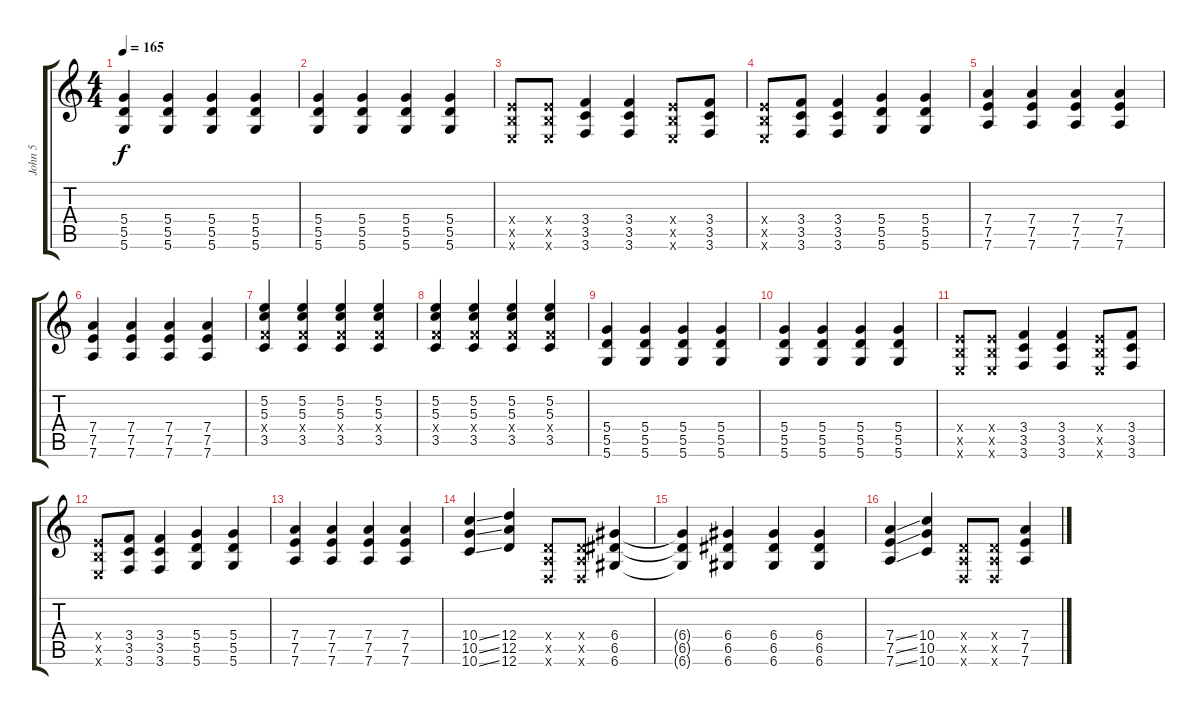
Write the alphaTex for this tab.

\track ("John 5" "John 5") {instrument acousticguitarsteel}
\staff {score tabs}
\tuning (E4 B3 G3 D3 A2 D2) {hide}
\ts (4 4)
\tempo 165
\clef g2
\ks c
(5.4 5.5 5.6).4{dy f} (5.4 5.5 5.6).4 (5.4 5.5 5.6).4 (5.4 5.5 5.6).4 |
(5.4 5.5 5.6).4 (5.4 5.5 5.6).4 (5.4 5.5 5.6).4 (5.4 5.5 5.6).4 |
(2.4{x} 2.5{x} 2.6{x}).8 (2.4{x} 2.5{x} 2.6{x}).8 (3.4 3.5 3.6).4 (3.4 3.5 3.6).4 (2.4{x} 2.5{x} 2.6{x}).8 (3.4 3.5 3.6).8 |
(2.4{x} 2.5{x} 2.6{x}).8 (3.4 3.5 3.6).8 (3.4 3.5 3.6).4 (5.4 5.5 5.6).4 (5.4 5.5 5.6).4 |
(7.4 7.5 7.6).4{instrument distortionguitar} (7.4 7.5 7.6).4 (7.4 7.5 7.6).4 (7.4 7.5 7.6).4 |
(7.4 7.5 7.6).4 (7.4 7.5 7.6).4 (7.4 7.5 7.6).4 (7.4 7.5 7.6).4 |
(5.2 5.3 3.4{x} 3.5).4 (5.2 5.3 3.4{x} 3.5).4 (5.2 5.3 3.4{x} 3.5).4 (5.2 5.3 3.4{x} 3.5).4 |
(5.2 5.3 3.4{x} 3.5).4 (5.2 5.3 3.4{x} 3.5).4 (5.2 5.3 3.4{x} 3.5).4 (5.2 5.3 3.4{x} 3.5).4 |
(5.4 5.5 5.6).4 (5.4 5.5 5.6).4 (5.4 5.5 5.6).4 (5.4 5.5 5.6).4 |
(5.4 5.5 5.6).4 (5.4 5.5 5.6).4 (5.4 5.5 5.6).4 (5.4 5.5 5.6).4 |
(2.4{x} 2.5{x} 2.6{x}).8 (2.4{x} 2.5{x} 2.6{x}).8 (3.4 3.5 3.6).4 (3.4 3.5 3.6).4 (2.4{x} 2.5{x} 2.6{x}).8 (3.4 3.5 3.6).8 |
(2.4{x} 2.5{x} 2.6{x}).8 (3.4 3.5 3.6).8 (3.4 3.5 3.6).4 (5.4 5.5 5.6).4 (5.4 5.5 5.6).4 |
(7.4 7.5 7.6).4{instrument overdrivenguitar} (7.4 7.5 7.6).4 (7.4 7.5 7.6).4 (7.4 7.5 7.6).4 |
(10.4{ss} 10.5{ss} 10.6{ss}).4 (12.4 12.5 12.6).4 (0.4{x} 0.5{x} 0.6{x}).8 (0.4{x} 0.5{x} 0.6{x}).8 (6.4 6.5 6.6).4 |
(6.4{t} 6.5{t} 6.6{t}).4 (6.4 6.5 6.6).4 (6.4 6.5 6.6).4 (6.4 6.5 6.6).4 |
(7.4{ss} 7.5{ss} 7.6{ss}).4 (10.4 10.5 10.6).4 (0.4{x} 0.5{x} 0.6{x}).8 (0.4{x} 0.5{x} 0.6{x}).8 (7.4 7.5 7.6).4
